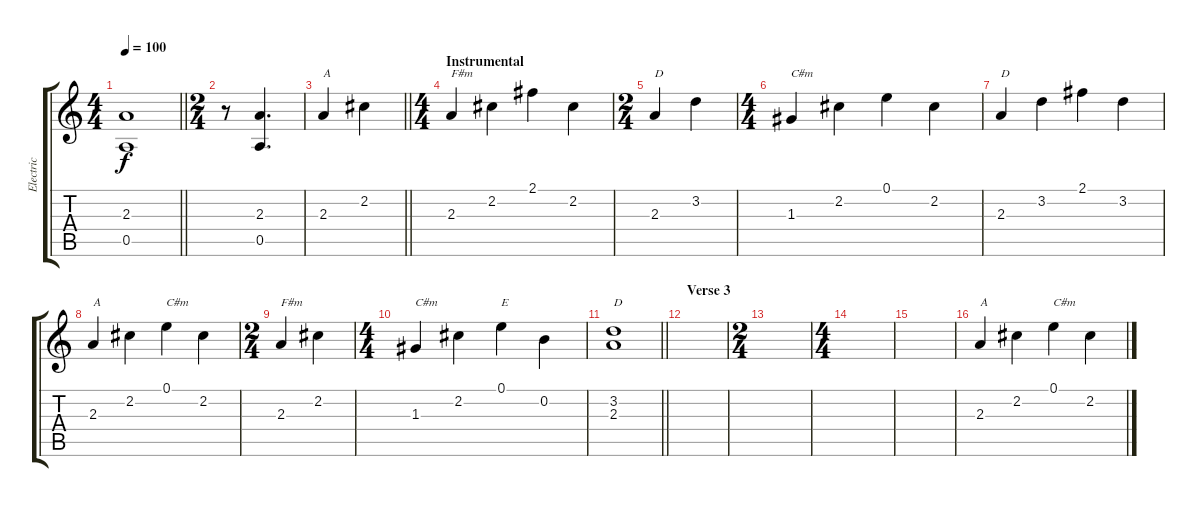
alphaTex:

\track ("Electric" "Electric") {instrument overdrivenguitar}
\staff {score tabs}
\tuning (E4 B3 G3 D3 A2 E2) {hide}
\ts (4 4)
\tempo 100
\clef g2
\barLineRight lightlight
\ks c
(2.3 0.5).1{dy f} |
\ts (2 4)
r.8 (2.3 0.5).4{d} |
\barLineRight lightlight
2.3.4{txt "A"} 2.2.4 |
\ts (4 4)
\section ("" "Instrumental")
2.3.4{txt "F#m"} 2.2.4 2.1.4 2.2.4 |
\ts (2 4)
2.3.4{txt "D"} 3.2.4 |
\ts (4 4)
1.3.4{txt "C#m"} 2.2.4 0.1.4 2.2.4 |
2.3.4{txt "D"} 3.2.4 2.1.4 3.2.4 |
2.3.4{txt "A"} 2.2.4 0.1.4{txt "C#m"} 2.2.4 |
\ts (2 4)
2.3.4{txt "F#m"} 2.2.4 |
\ts (4 4)
1.3.4{txt "C#m"} 2.2.4 0.1.4{txt "E"} 0.2.4 |
\barLineRight lightlight
(3.2 2.3).1{txt "D"} |
\section ("" "Verse 3")
|
\ts (2 4)
|
\ts (4 4)
|
|
2.3.4{txt "A"} 2.2.4 0.1.4{txt "C#m"} 2.2.4
